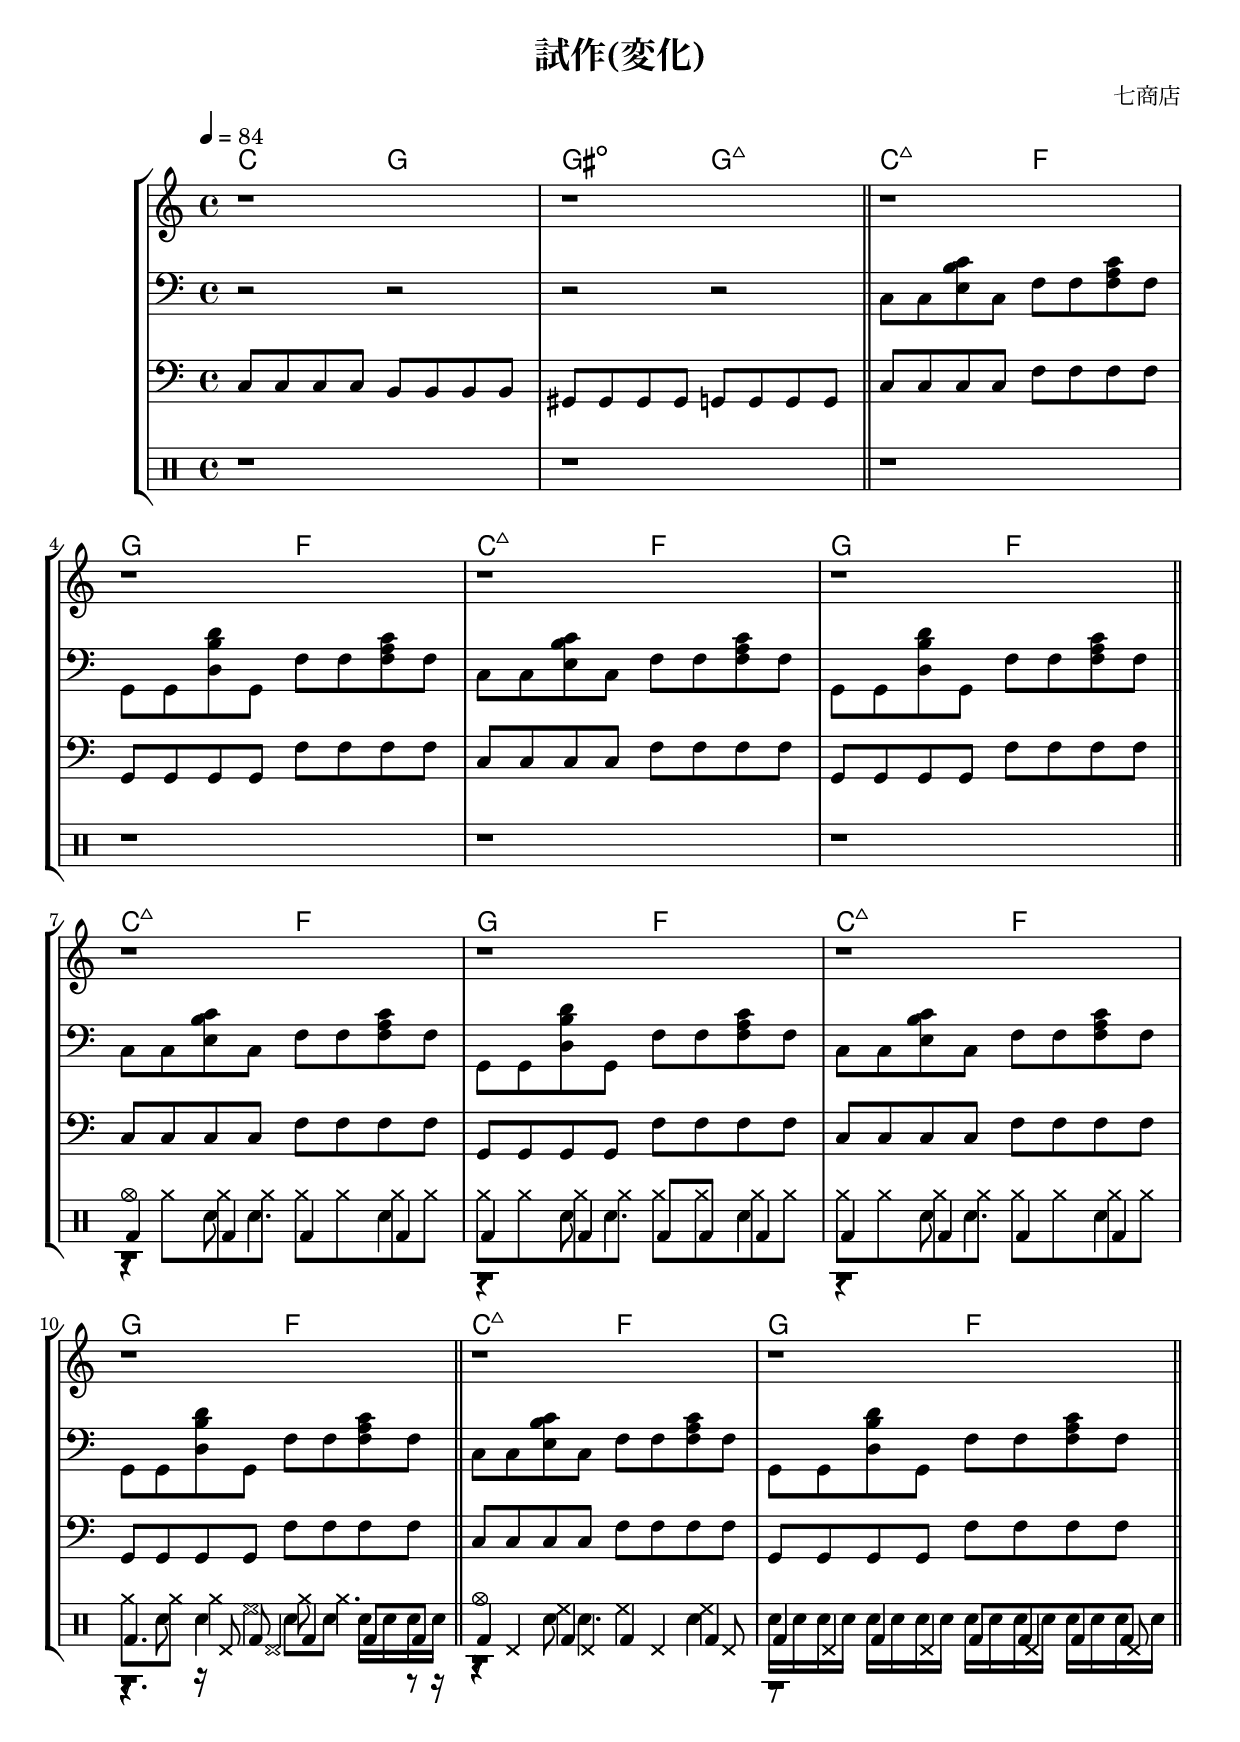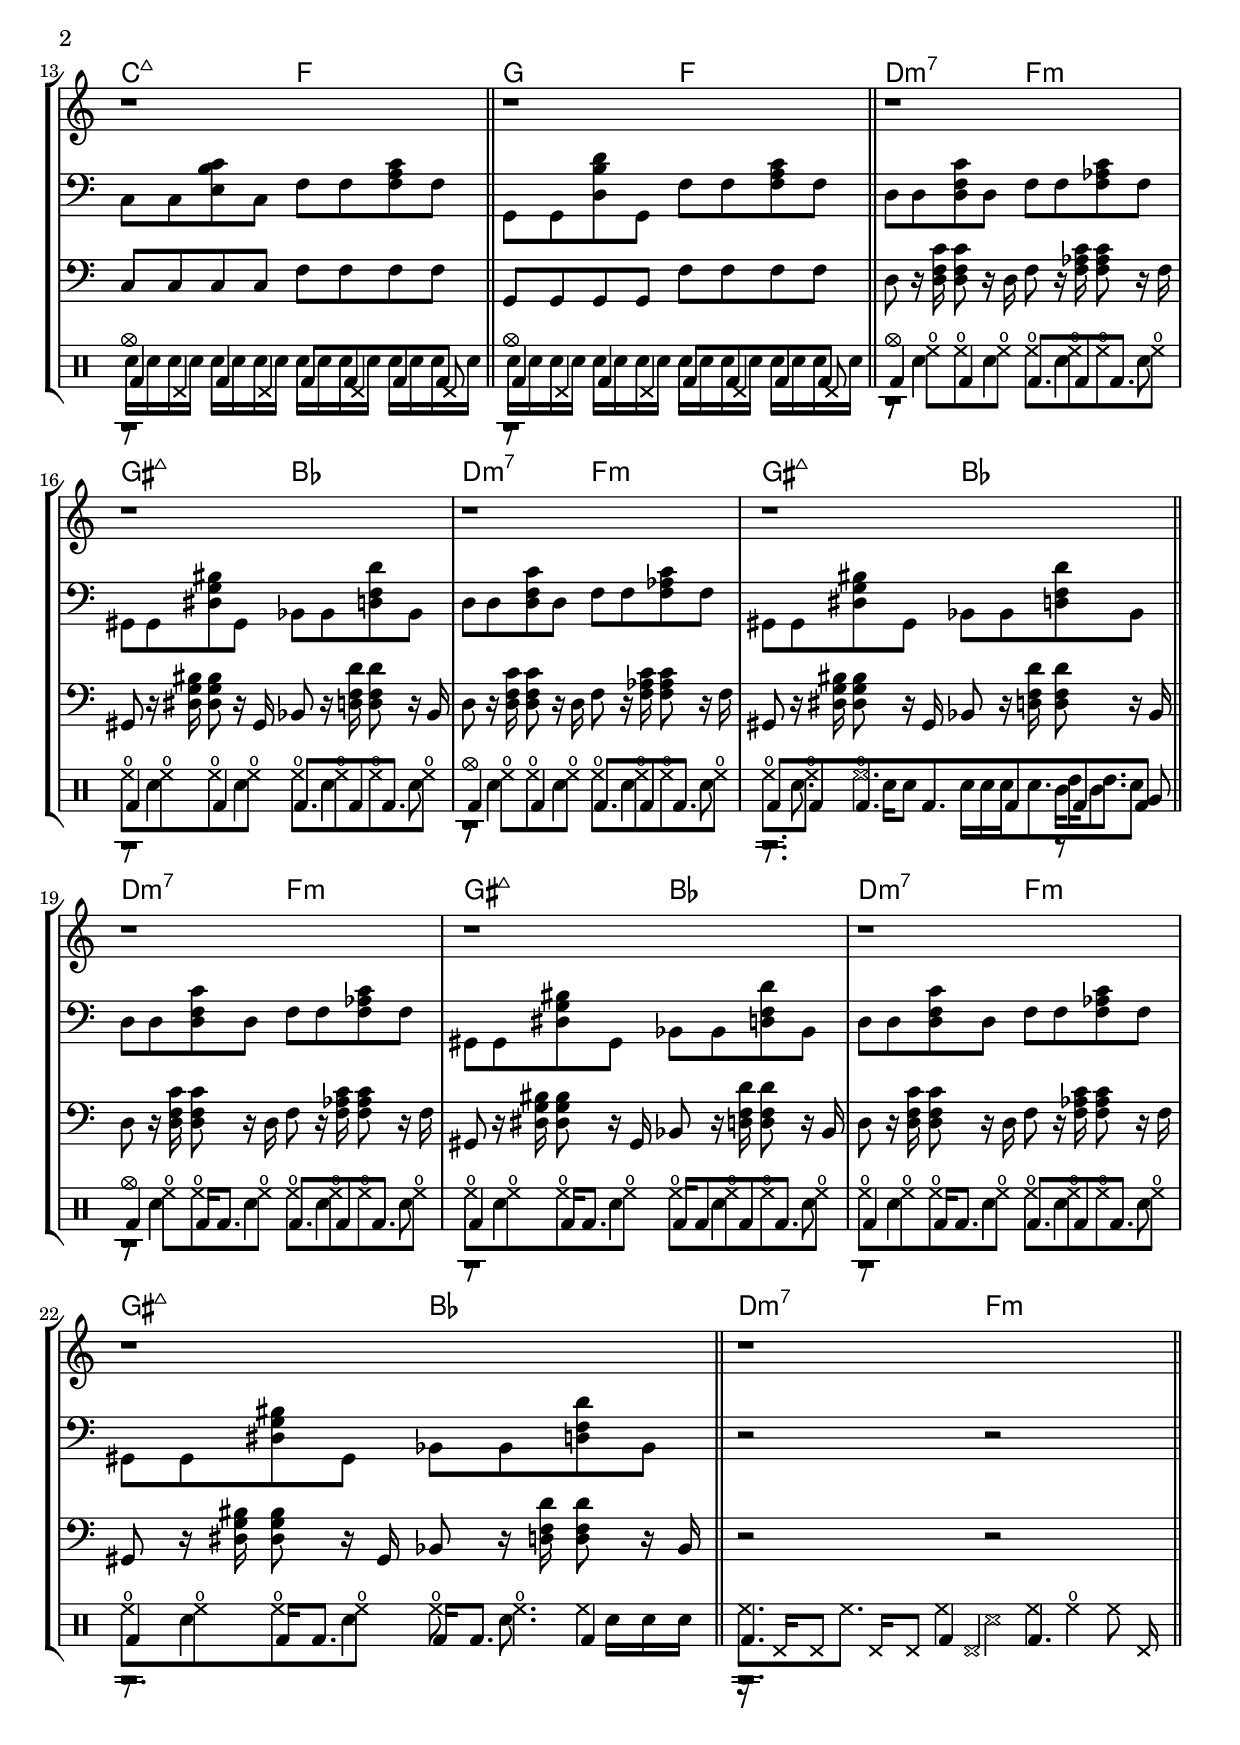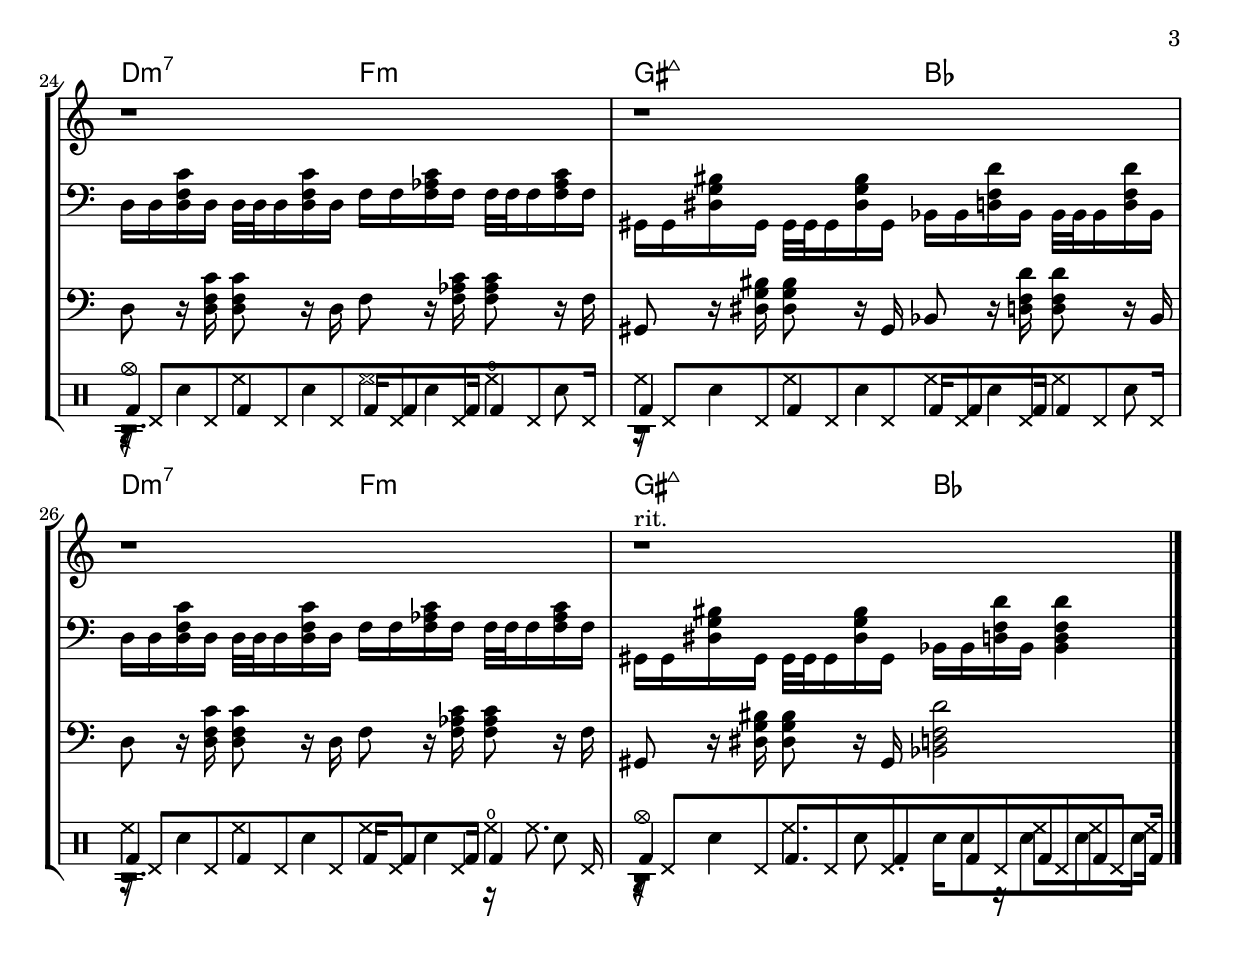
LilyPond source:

\version "2.12.1"

\header {
	title = \markup {試作(変化)}
	composer = \markup \center-column {七商店}
}

harmony = \chordmode {
	c2 g gis:dim g:maj7 

	c:maj7 f g f c:maj7 f g f 

	c:maj7 f g f c:maj7 f g f 

	c:maj7 f g f 

	c:maj7 f 

	g f 

	d:min7 f:m gis:maj7 bes d:min7 f:m gis:maj7 bes 

	d:min7 f:m gis:maj7 bes d:min7 f:m gis:maj7 bes 

	d:min7 f:m 

	d:min7 f:m gis:maj7 bes d:min7 f:m gis:maj7 bes 
}

melody = {
	\key c \major
	\tempo 4 = 84
	r1 | r1   
	r1 | r1 | r1 | r1   
	r1 | r1 | r1 | r1   
	r1 | r1   
	r1   
	r1   
	r1 | r1 | r1 | r1   
	r1 | r1 | r1 | r1   
	r1   
	r1 | r1 | r1 | r1^"rit." \bar "|."
}

words = \lyricmode {
	
	
	
	
	
	
	
	
	
	
}

tempochange = {
	\tempo 4 = 84
	r1 | r1 \bar "||"
	\tempo 4 = 84
	r1 | r1 | r1 | r1 \bar "||"
	\tempo 4 = 84
	r1 | r1 | r1 | r1 \bar "||"
	\tempo 4 = 84
	r1 | r1 \bar "||"
	\tempo 4 = 84
	r1 \bar "||"
	\tempo 4 = 84
	r1 \bar "||"
	\tempo 4 = 84
	r1 | r1 | r1 | r1 \bar "||"
	\tempo 4 = 84
	r1 | r1 | r1 | r1 \bar "||"
	\tempo 4 = 84
	r1 \bar "||"
	\tempo 4 = 84
	r1 | r1 | r1 | \tempo 4 = 63 r2 \tempo 4 = 56 r2 \bar "|."
}

mainacc = {
	\clef bass
	\set Staff.midiInstrument = #"Acoustic grand"
	\key c \major
	\tempo 4 = 84
	r2
	r2
	r2
	r2
	\bar "||"

	\set Staff.midiInstrument = #"Acoustic Guitar (steel)"
	c8 c8 <e b c'>8 c8
	f8 f8 <f a c'>8 f8
	g,8 g,8 <d b d'>8 g,8
	f8 f8 <f a c'>8 f8
	c8 c8 <e b c'>8 c8
	f8 f8 <f a c'>8 f8
	g,8 g,8 <d b d'>8 g,8
	f8 f8 <f a c'>8 f8
	\bar "||"

	\set Staff.midiInstrument = #"Acoustic Guitar (steel)"
	c8 c8 <e b c'>8 c8
	f8 f8 <f a c'>8 f8
	g,8 g,8 <d b d'>8 g,8
	f8 f8 <f a c'>8 f8
	c8 c8 <e b c'>8 c8
	f8 f8 <f a c'>8 f8
	g,8 g,8 <d b d'>8 g,8
	f8 f8 <f a c'>8 f8
	\bar "||"

	\set Staff.midiInstrument = #"Acoustic Guitar (steel)"
	c8 c8 <e b c'>8 c8
	f8 f8 <f a c'>8 f8
	g,8 g,8 <d b d'>8 g,8
	f8 f8 <f a c'>8 f8
	\bar "||"

	\set Staff.midiInstrument = #"Acoustic Guitar (steel)"
	c8 c8 <e b c'>8 c8
	f8 f8 <f a c'>8 f8
	\bar "||"

	\set Staff.midiInstrument = #"Acoustic Guitar (steel)"
	g,8 g,8 <d b d'>8 g,8
	f8 f8 <f a c'>8 f8
	\bar "||"

	\set Staff.midiInstrument = #"Overdriven Guitar"
	d8 d8 <d f c'>8 d8
	f8 f8 <f as c'>8 f8
	gis,8 gis,8 <dis g bis>8 gis,8
	bes,8 bes,8 <d f d'>8 bes,8
	d8 d8 <d f c'>8 d8
	f8 f8 <f as c'>8 f8
	gis,8 gis,8 <dis g bis>8 gis,8
	bes,8 bes,8 <d f d'>8 bes,8
	\bar "||"

	\set Staff.midiInstrument = #"Overdriven Guitar"
	d8 d8 <d f c'>8 d8
	f8 f8 <f as c'>8 f8
	gis,8 gis,8 <dis g bis>8 gis,8
	bes,8 bes,8 <d f d'>8 bes,8
	d8 d8 <d f c'>8 d8
	f8 f8 <f as c'>8 f8
	gis,8 gis,8 <dis g bis>8 gis,8
	bes,8 bes,8 <d f d'>8 bes,8
	\bar "||"

	\set Staff.midiInstrument = #"Acoustic grand"
	r2
	r2
	\bar "||"

	\set Staff.midiInstrument = #"Overdriven Guitar"
	d16 d16 <d f c'>16 d16   d32 d32 d16 <d f c'>16 d16
	f16 f16 <f as c'>16 f16   f32 f32 f16 <f as c'>16 f16
	gis,16 gis,16 <dis g bis>16 gis,16   gis,32 gis,32 gis,16 <dis g bis>16 gis,16
	bes,16 bes,16 <d f d'>16 bes,16   bes,32 bes,32 bes,16 <d f d'>16 bes,16
	d16 d16 <d f c'>16 d16   d32 d32 d16 <d f c'>16 d16
	f16 f16 <f as c'>16 f16   f32 f32 f16 <f as c'>16 f16
	gis,16 gis,16 <dis g bis>16 gis,16   gis,32 gis,32 gis,16 <dis g bis>16 gis,16
	bes,16 bes,16 <d f d'>16 bes,16 <bes, d f d'>4
	\bar "|."
}

subacc = {
	\clef bass
	\set Staff.midiInstrument = #"Electric Bass (pick)"
	\key c \major
	\tempo 4 = 84
	c8 c8 c8 c8
	b,8 b,8 b,8 b,8
	gis,8 gis,8 gis,8 gis,8
	g,8 g,8 g,8 g,8
	\bar "||"

	\set Staff.midiInstrument = #"Electric Bass (pick)"
	c8 c8 c8 c8
	f8 f8 f8 f8
	g,8 g,8 g,8 g,8
	f8 f8 f8 f8
	c8 c8 c8 c8
	f8 f8 f8 f8
	g,8 g,8 g,8 g,8
	f8 f8 f8 f8
	\bar "||"

	\set Staff.midiInstrument = #"Electric Bass (pick)"
	c8 c8 c8 c8
	f8 f8 f8 f8
	g,8 g,8 g,8 g,8
	f8 f8 f8 f8
	c8 c8 c8 c8
	f8 f8 f8 f8
	g,8 g,8 g,8 g,8
	f8 f8 f8 f8
	\bar "||"

	\set Staff.midiInstrument = #"Electric Bass (pick)"
	c8 c8 c8 c8
	f8 f8 f8 f8
	g,8 g,8 g,8 g,8
	f8 f8 f8 f8
	\bar "||"

	\set Staff.midiInstrument = #"Electric Bass (pick)"
	c8 c8 c8 c8
	f8 f8 f8 f8
	\bar "||"

	\set Staff.midiInstrument = #"Electric Bass (pick)"
	g,8 g,8 g,8 g,8
	f8 f8 f8 f8
	\bar "||"

	\set Staff.midiInstrument = #"Slap Bass 1"
	d8 r16 <d f c'>16 <d f c'>8 r16 d16
	f8 r16 <f as c'>16 <f as c'>8 r16 f16
	gis,8 r16 <dis g bis>16 <dis g bis>8 r16 gis,16
	bes,8 r16 <d f d'>16 <d f d'>8 r16 bes,16
	d8 r16 <d f c'>16 <d f c'>8 r16 d16
	f8 r16 <f as c'>16 <f as c'>8 r16 f16
	gis,8 r16 <dis g bis>16 <dis g bis>8 r16 gis,16
	bes,8 r16 <d f d'>16 <d f d'>8 r16 bes,16
	\bar "||"

	\set Staff.midiInstrument = #"Slap Bass 1"
	d8 r16 <d f c'>16 <d f c'>8 r16 d16
	f8 r16 <f as c'>16 <f as c'>8 r16 f16
	gis,8 r16 <dis g bis>16 <dis g bis>8 r16 gis,16
	bes,8 r16 <d f d'>16 <d f d'>8 r16 bes,16
	d8 r16 <d f c'>16 <d f c'>8 r16 d16
	f8 r16 <f as c'>16 <f as c'>8 r16 f16
	gis,8 r16 <dis g bis>16 <dis g bis>8 r16 gis,16
	bes,8 r16 <d f d'>16 <d f d'>8 r16 bes,16
	\bar "||"

	\set Staff.midiInstrument = #"Acoustic grand"
	r2
	r2
	\bar "||"

	\set Staff.midiInstrument = #"Slap Bass 1"
	d8 r16 <d f c'>16 <d f c'>8 r16 d16
	f8 r16 <f as c'>16 <f as c'>8 r16 f16
	gis,8 r16 <dis g bis>16 <dis g bis>8 r16 gis,16
	bes,8 r16 <d f d'>16 <d f d'>8 r16 bes,16
	d8 r16 <d f c'>16 <d f c'>8 r16 d16
	f8 r16 <f as c'>16 <f as c'>8 r16 f16
	gis,8 r16 <dis g bis>16 <dis g bis>8 r16 gis,16
	<bes, d f d'>2
	\bar "|."
}

percA = {
	\drummode {
	r1 |r1 \bar "||"
	r1 |r1 |r1 |r1 \bar "||"
	r8 cymr8 cymr8 cymr8 cymr8 cymr8 cymr8 cymr8  |cymr8 cymr8 cymr8 cymr8 cymr8 cymr8 cymr8 cymr8  |cymr8 cymr8 cymr8 cymr8 cymr8 cymr8 cymr8 cymr8  |cymr8 cymr8 cymr4 cymr8 cymr4.  \bar "||"
	r4 hh4 hh4 hh4  |r1  \bar "||"
	r1  \bar "||"
	r1  \bar "||"
	r8 hho8 hho8 hho8 hho8 hho8 hho8 hho8  |hho8 hho8 hho8 hho8 hho8 hho8 hho8 hho8  |r8 hho8 hho8 hho8 hho8 hho8 hho8 hho8  |hho8 hho8 hho2.  \bar "||"
	cymc1  |r1  |r1  |r1  \bar "||"
	r2. hho4  \bar "||"
	r2. hho4  |r1  |r2. hho4  |r1  \bar "|."
	}
}

percB = {
	\drummode {
	r1 |r1 \bar "||"
	r1 |r1 |r1 |r1 \bar "||"
	r4 sn8 sn4. sn4  |r4 sn8 sn4. sn4  |r4 sn8 sn4. sn4  |r8 sn8 sn4 sn8 sn8 sn16 sn16 sn16 sn16  \bar "||"
	r4 sn8 sn4. sn4  |sn16 sn16 sn16 sn16 sn16 sn16 sn16 sn16 sn16 sn16 sn16 sn16 sn16 sn16 sn16 sn16  \bar "||"
	sn16 sn16 sn16 sn16 sn16 sn16 sn16 sn16 sn16 sn16 sn16 sn16 sn16 sn16 sn16 sn16  \bar "||"
	sn16 sn16 sn16 sn16 sn16 sn16 sn16 sn16 sn16 sn16 sn16 sn16 sn16 sn16 sn16 sn16  \bar "||"
	r8 sn4 sn4 sn4 sn8  |r8 sn4 sn4 sn4 sn8  |r8 sn4 sn4 sn4 sn8  |r8 sn8. sn16 sn8 sn16 sn16 sn16 sn8. sn8  \bar "||"
	r8 hho8 hho8 hho8 hho8 hho8 hho8 hho8  |hho8 hho8 hho8 hho8 hho8 hho8 hho8 hho8  |hho8 hho8 hho8 hho8 hho8 hho8 hho8 hho8  |hho8 hho8 hho8 hho8 hho8 hho4.  \bar "||"
	r16 hhp16 hhp8 hhp16 hhp8 hhp2 hhp16  \bar "||"
	r4 hh4 hh2  |hh4 hh4 hh4 hh4  |hh4 hh4 hh4 r16 hh8.  |r4 hh4. r16 hh8 hh8 hh16  \bar "|."
	}
}

percC = {
	\drummode {
	r1 |r1 \bar "||"
	r1 |r1 |r1 |r1 \bar "||"
	bd4 bd4 bd4 bd4  |bd4 bd4 bd8 bd8 bd4  |bd4 bd4 bd4 bd4  |bd4. bd8 bd4 bd8 bd8  \bar "||"
	bd4 bd4 bd4 bd4  |bd4 bd4 bd8 bd8 bd8 bd8  \bar "||"
	bd4 bd4 bd8 bd8 bd8 bd8  \bar "||"
	bd4 bd4 bd8 bd8 bd8 bd8  \bar "||"
	bd4 bd4 bd8. bd8 bd8.  |bd4 bd4 bd8. bd8 bd8.  |bd4 bd4 bd8. bd8 bd8.  |bd8 bd8 bd8. bd8. bd8 bd8 bd8  \bar "||"
	r1  |r1  |r1  |r2. hh4  \bar "||"
	hh8. hh8. hh4 hh4 hh8  \bar "||"
	r16 hhp8 hhp8 hhp8 hhp8 hhp8 hhp8 hhp8 hhp16  |r16 hhp8 hhp8 hhp8 hhp8 hhp8 hhp8 hhp8 hhp16  |r16 hhp8 hhp8 hhp8 hhp8 hhp8 hhp4 hhp16  |r16 hhp8 hhp8 hhp8 hhp8. hhp8 hhp8 hhp8  \bar "|."
	}
}

percD = {
	\drummode {
	r1 |r1 \bar "||"
	r1 |r1 |r1 |r1 \bar "||"
	cymc1  |r1 |r1 |r1 \bar "||"
	r8 hhp4 hhp4 hhp4 hhp8  |r8 hhp4 hhp4 hhp4 hhp8  \bar "||"
	r8 hhp4 hhp4 hhp4 hhp8  \bar "||"
	r8 hhp4 hhp4 hhp4 hhp8  \bar "||"
	cymc1  |r1  |cymc1  |r1  \bar "||"
	r8 sn4 sn4 sn4 sn8  |r8 sn4 sn4 sn4 sn8  |r8 sn4 sn4 sn4 sn8  |r8 sn4 sn4 sn8. sn16 sn16 sn16  \bar "||"
	r2 ss2  \bar "||"
	r8 sn4 sn4 sn4 sn8  |r8 sn4 sn4 sn4 sn8  |r8 sn4 sn4 sn4 sn8  |r8 sn4 sn8 sn16 sn8 sn8 sn8 sn16  \bar "|."
	}
}

percE = {
	\drummode {
	r1 |r1 \bar "||"
	r1 |r1 |r1 |r1 \bar "||"
	r1 |r1 |r1 |r4 r16 hhp8 hhp2 r16  \bar "||"
	cymc1  |r1 \bar "||"
	cymc1  \bar "||"
	cymc1  \bar "||"
	r1 |r1 |r1 |r2. tommh16 tommh8.  \bar "||"
	bd4 bd16 bd8. bd8. bd8 bd8.  |bd4 bd16 bd8. bd16 bd8 bd8 bd8.  |bd4 bd16 bd8. bd8. bd8 bd8.  |bd4 bd16 bd8. bd16 bd8. bd4  \bar "||"
	bd4. bd4 bd4.  \bar "||"
	bd4 bd4 bd16 bd8 bd16 bd4  |bd4 bd4 bd16 bd8 bd16 bd4  |bd4 bd4 bd16 bd8 bd16 bd4  |bd4 bd8. bd8 bd8 bd8 bd8 bd16  \bar "|."
	}
}

percF = {
	\drummode {
	r1 | r1 \bar "||"
	r1 | r1 | r1 | r1 \bar "||"
	r1 |r1 |r1 |r4. hh2 r8  \bar "||"
	r1 | r1 \bar "||"
	r1 \bar "||"
	r1 \bar "||"
	r1 |r1 |r1 |r2. r8 tomfh8  \bar "||"
	r1 | r1 | r1 | r1 \bar "||"
	r1 \bar "||"
	cymc1  |r1 |r1 |cymc1  \bar "|."
	}
}

percG = {
	\drummode {
	r1 | r1 \bar "||"
	r1 | r1 | r1 | r1 \bar "||"
	r1 | r1 | r1 | r1 \bar "||"
	r1 | r1 \bar "||"
	r1 \bar "||"
	r1 \bar "||"
	r1 |r1 |r1 |r2. tomml16 tomml8.  \bar "||"
	r1 | r1 | r1 | r1 \bar "||"
	r1 \bar "||"
	r1 | r1 | r1 | r1 \bar "|."
	}
}

\score {
	<<
		\new StaffGroup <<
			\new ChordNames {\harmony}
			\new Voice = "melody" {\melody}
			\new Lyrics \lyricsto "melody" \words
			\new Staff = "mainacc" {\mainacc}
			\new Staff = "subacc" {\subacc}
			\new DrumStaff <<
				\new DrumVoice {\percA}
				\new DrumVoice {\percB}
				\new DrumVoice {\percC}
				\new DrumVoice {\percD}
				\new DrumVoice {\percE}
				\new DrumVoice {\percF}
				\new DrumVoice {\percG}
			>>
		>>
	>>
	\layout { }
}
